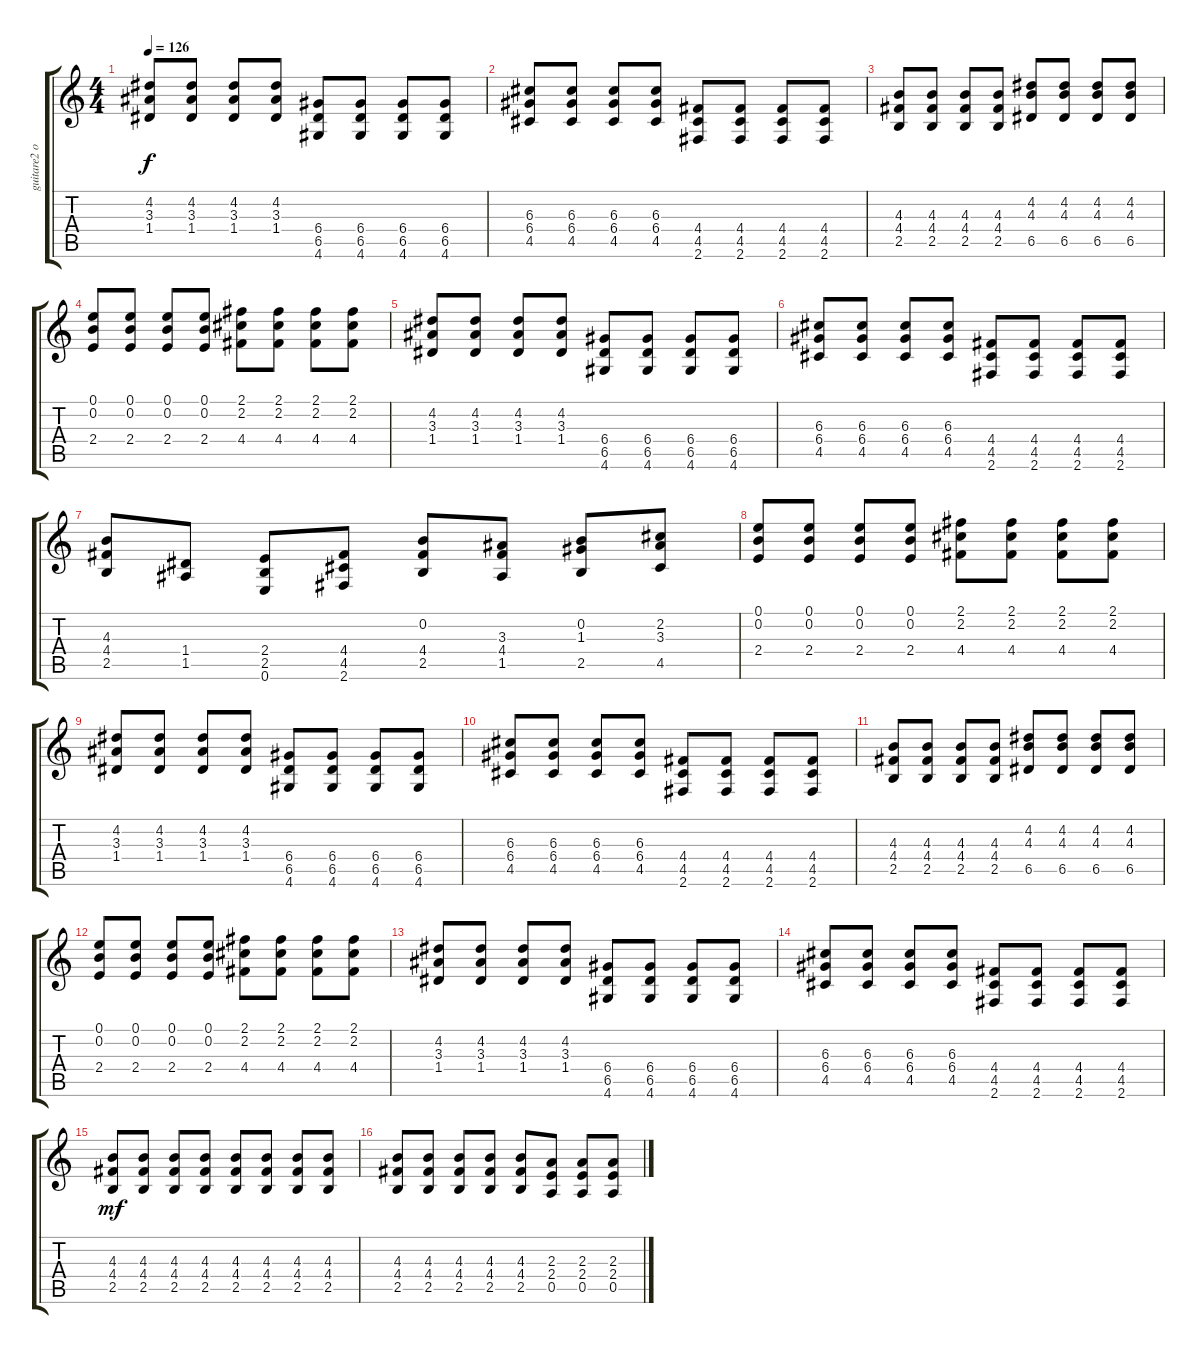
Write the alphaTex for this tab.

\track ("guitare2 overdrive" "guitare2 o") {instrument overdrivenguitar}
\staff {score tabs}
\tuning (E4 B3 G3 D3 A2 E2) {hide}
\ts (4 4)
\tempo 126
\clef g2
\ks c
(4.2 3.3 1.4).8{dy f} (4.2 3.3 1.4).8 (4.2 3.3 1.4).8 (4.2 3.3 1.4).8 (6.4 6.5 4.6).8 (6.4 6.5 4.6).8 (6.4 6.5 4.6).8 (6.4 6.5 4.6).8 |
(6.3 6.4 4.5).8 (6.3 6.4 4.5).8 (6.3 6.4 4.5).8 (6.3 6.4 4.5).8 (4.4 4.5 2.6).8 (4.4 4.5 2.6).8 (4.4 4.5 2.6).8 (4.4 4.5 2.6).8 |
(4.3 4.4 2.5).8 (4.3 4.4 2.5).8 (4.3 4.4 2.5).8 (4.3 4.4 2.5).8 (4.2 4.3 6.5).8 (4.2 4.3 6.5).8 (4.2 4.3 6.5).8 (4.2 4.3 6.5).8 |
(0.1 0.2 2.4).8 (0.1 0.2 2.4).8 (0.1 0.2 2.4).8 (0.1 0.2 2.4).8 (2.1 2.2 4.4).8 (2.1 2.2 4.4).8 (2.1 2.2 4.4).8 (2.1 2.2 4.4).8 |
(4.2 3.3 1.4).8 (4.2 3.3 1.4).8 (4.2 3.3 1.4).8 (4.2 3.3 1.4).8 (6.4 6.5 4.6).8 (6.4 6.5 4.6).8 (6.4 6.5 4.6).8 (6.4 6.5 4.6).8 |
(6.3 6.4 4.5).8 (6.3 6.4 4.5).8 (6.3 6.4 4.5).8 (6.3 6.4 4.5).8 (4.4 4.5 2.6).8 (4.4 4.5 2.6).8 (4.4 4.5 2.6).8 (4.4 4.5 2.6).8 |
(4.3 4.4 2.5).8 (1.4 1.5).8 (2.4 2.5 0.6).8 (4.4 4.5 2.6).8 (0.2 4.4 2.5).8 (3.3 4.4 1.5).8 (0.2 1.3 2.5).8 (2.2 3.3 4.5).8 |
(0.1 0.2 2.4).8 (0.1 0.2 2.4).8 (0.1 0.2 2.4).8 (0.1 0.2 2.4).8 (2.1 2.2 4.4).8 (2.1 2.2 4.4).8 (2.1 2.2 4.4).8 (2.1 2.2 4.4).8 |
(4.2 3.3 1.4).8 (4.2 3.3 1.4).8 (4.2 3.3 1.4).8 (4.2 3.3 1.4).8 (6.4 6.5 4.6).8 (6.4 6.5 4.6).8 (6.4 6.5 4.6).8 (6.4 6.5 4.6).8 |
(6.3 6.4 4.5).8 (6.3 6.4 4.5).8 (6.3 6.4 4.5).8 (6.3 6.4 4.5).8 (4.4 4.5 2.6).8 (4.4 4.5 2.6).8 (4.4 4.5 2.6).8 (4.4 4.5 2.6).8 |
(4.3 4.4 2.5).8 (4.3 4.4 2.5).8 (4.3 4.4 2.5).8 (4.3 4.4 2.5).8 (4.2 4.3 6.5).8 (4.2 4.3 6.5).8 (4.2 4.3 6.5).8 (4.2 4.3 6.5).8 |
(0.1 0.2 2.4).8 (0.1 0.2 2.4).8 (0.1 0.2 2.4).8 (0.1 0.2 2.4).8 (2.1 2.2 4.4).8 (2.1 2.2 4.4).8 (2.1 2.2 4.4).8 (2.1 2.2 4.4).8 |
(4.2 3.3 1.4).8 (4.2 3.3 1.4).8 (4.2 3.3 1.4).8 (4.2 3.3 1.4).8 (6.4 6.5 4.6).8 (6.4 6.5 4.6).8 (6.4 6.5 4.6).8 (6.4 6.5 4.6).8 |
(6.3 6.4 4.5).8 (6.3 6.4 4.5).8 (6.3 6.4 4.5).8 (6.3 6.4 4.5).8 (4.4 4.5 2.6).8 (4.4 4.5 2.6).8 (4.4 4.5 2.6).8 (4.4 4.5 2.6).8 |
(4.3 4.4 2.5).8{dy mf} (4.3 4.4 2.5).8 (4.3 4.4 2.5).8 (4.3 4.4 2.5).8 (4.3 4.4 2.5).8 (4.3 4.4 2.5).8 (4.3 4.4 2.5).8 (4.3 4.4 2.5).8 |
(4.3 4.4 2.5).8 (4.3 4.4 2.5).8 (4.3 4.4 2.5).8 (4.3 4.4 2.5).8 (4.3 4.4 2.5).8 (2.3 2.4 0.5).8 (2.3 2.4 0.5).8 (2.3 2.4 0.5).8
